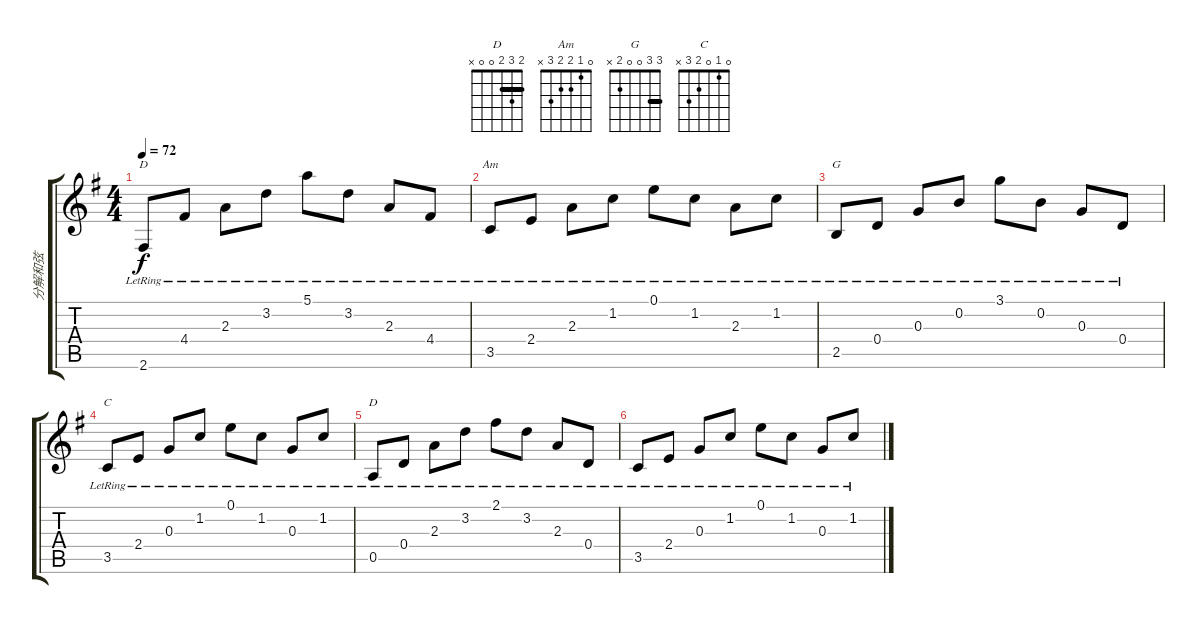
\track ("分解和弦" "分解和弦") {instrument acousticguitarsteel}
\staff {score tabs}
\tuning (E4 B3 G3 D3 A2 E2) {hide}
\chord ("D" 5 3 2 4 x 2) {barre 2}
\chord ("Am" 0 1 2 2 3 x)
\chord ("G" 3 3 0 0 2 x) {barre 3}
\chord ("C" 0 1 0 2 3 x)
\chord ("D" 2 3 2 0 0 x) {barre 2}
\ts (4 4)
\tempo 72
\clef g2
\ks g
2.6{lr}.8{ch "D" dy f} 4.4{lr}.8 2.3{lr}.8 3.2{lr}.8 5.1{lr}.8 3.2{lr}.8 2.3{lr}.8 4.4{lr}.8 |
3.5{lr}.8{ch "Am"} 2.4{lr}.8 2.3{lr}.8 1.2{lr}.8 0.1{lr}.8 1.2{lr}.8 2.3{lr}.8 1.2{lr}.8 |
2.5{lr}.8{ch "G"} 0.4{lr}.8 0.3{lr}.8 0.2{lr}.8 3.1{lr}.8 0.2{lr}.8 0.3{lr}.8 0.4{lr}.8 |
3.5{lr}.8{ch "C"} 2.4{lr}.8 0.3{lr}.8 1.2{lr}.8 0.1{lr}.8 1.2{lr}.8 0.3{lr}.8 1.2{lr}.8 |
0.5{lr}.8{ch "D"} 0.4{lr}.8 2.3{lr}.8 3.2{lr}.8 2.1{lr}.8 3.2{lr}.8 2.3{lr}.8 0.4{lr}.8 |
3.5{lr}.8 2.4{lr}.8 0.3{lr}.8 1.2{lr}.8 0.1{lr}.8 1.2{lr}.8 0.3{lr}.8 1.2{lr}.8
